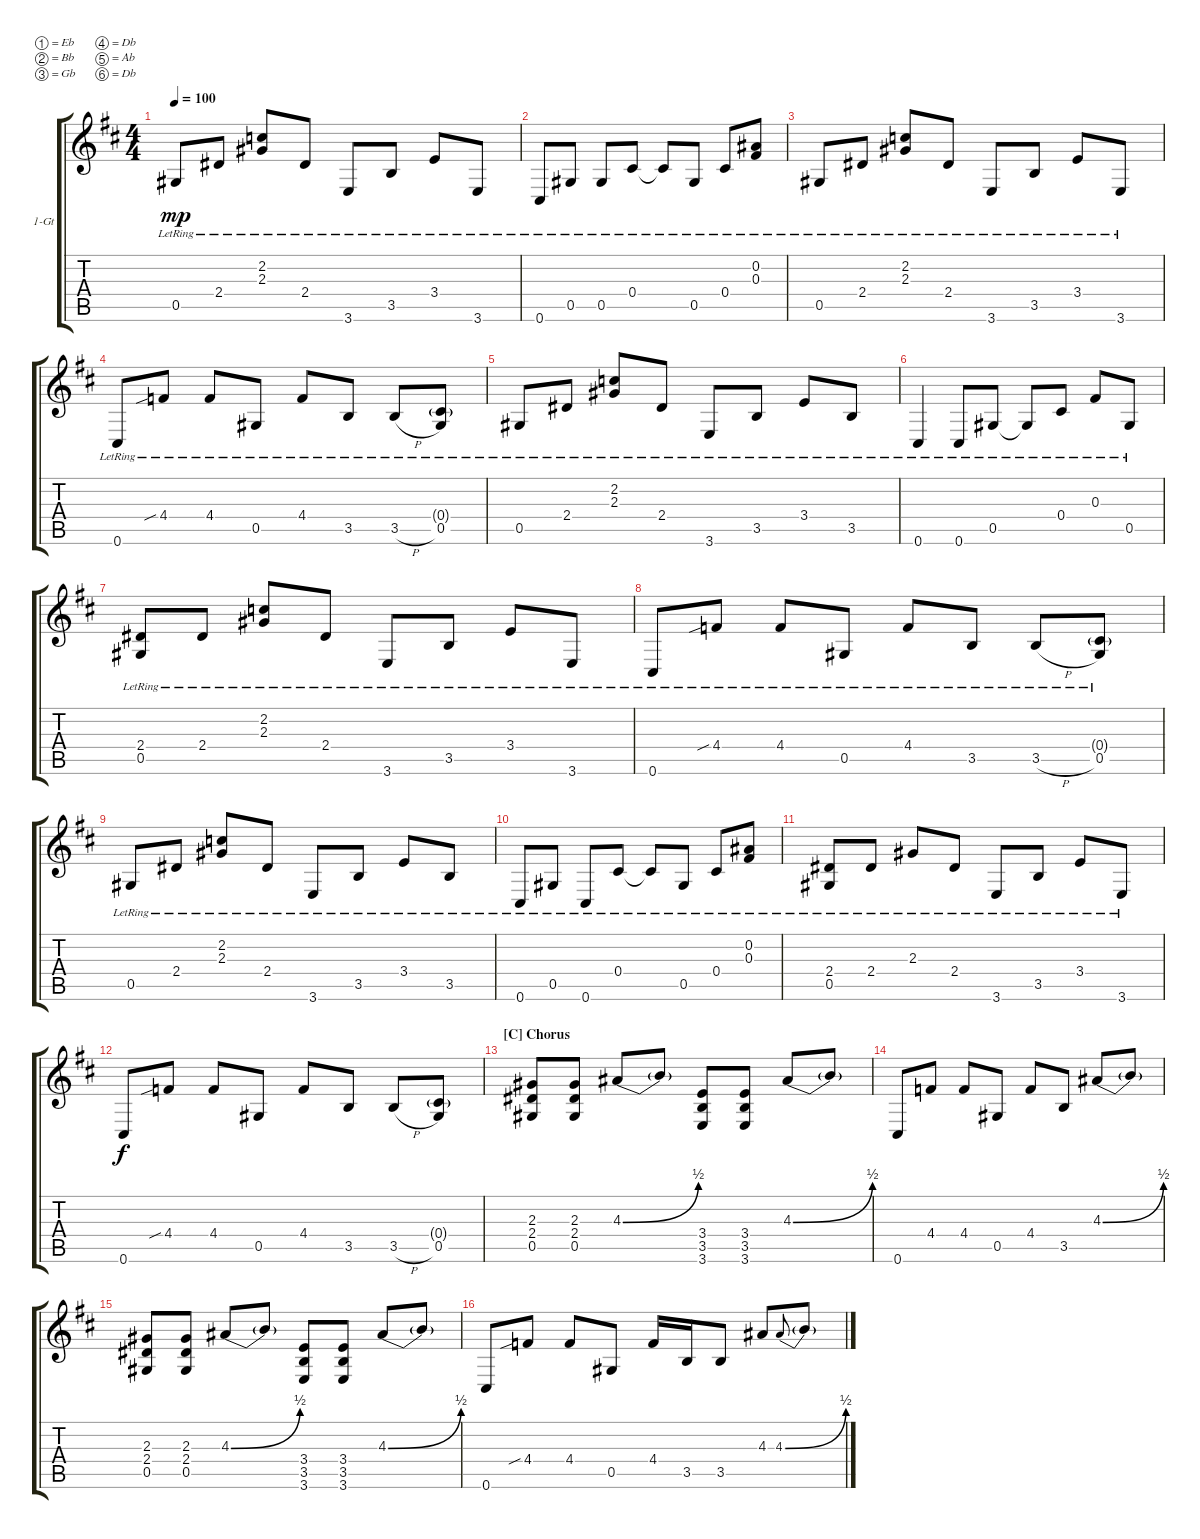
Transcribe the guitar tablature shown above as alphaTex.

\defaultSystemsLayout 4
\bracketExtendMode groupsimilarinstruments
\firstSystemTrackNameOrientation horizontal
\otherSystemsTrackNameOrientation horizontal
\track ("1 Guitar" "1-Gt") {instrument electricguitarclean}
\staff {score tabs}
\tuning (Eb4 Bb3 Gb3 Db3 Ab2 Db2)
\ts (4 4)
\tempo 100
\clef g2
\scale
1.06305
\ks d
0.5{lr}.8{dy mp} 2.4{lr}.8 (2.3{lr} 2.2{lr}).8 2.4{lr}.8 3.6{lr}.8 3.5{lr}.8 3.4{lr}.8 3.6{lr}.8 |
\scale
0.936948 0.6{lr}.8 0.5{lr}.8 0.5{lr}.8 0.4{lr}.8 0.4{lr t}.8 0.5{lr}.8 0.4{lr}.8 (0.2{lr} 0.3{lr}).8 |
\scale
1.06305 0.5{lr}.8 2.4{lr}.8 (2.3{lr} 2.2{lr}).8 2.4{lr}.8 3.6{lr}.8 3.5{lr}.8 3.4{lr}.8 3.6{lr}.8 |
\scale
0.936948 0.6{lr}.8 4.4{sib lr}.8 4.4{lr}.8 0.5{lr}.8 4.4{lr}.8 3.5{lr}.8 3.5{h lr}.8 (0.5{lr} 0.4{g lr}).8 |
\scale
1.06305 0.5{lr}.8 2.4{lr}.8 (2.3{lr} 2.2{lr}).8 2.4{lr}.8 3.6{lr}.8 3.5{lr}.8 3.4{lr}.8 3.5{lr}.8 |
\scale
0.936948 0.6{lr}.4 0.6{lr}.8 0.5{lr}.8 0.5{lr t}.8 0.4{lr}.8 0.3{lr}.8 0.5{lr}.8 |
\scale
1.06305 (0.5{lr} 2.4{lr}).8 2.4{lr}.8 (2.3{lr} 2.2{lr}).8 2.4{lr}.8 3.6{lr}.8 3.5{lr}.8 3.4{lr}.8 3.6{lr}.8 |
\scale
0.936948 0.6{lr}.8 4.4{sib lr}.8 4.4{lr}.8 0.5{lr}.8 4.4{lr}.8 3.5{lr}.8 3.5{h lr}.8 (0.5{lr} 0.4{g lr}).8 |
\scale
1.06305 0.5{lr}.8 2.4{lr}.8 (2.3{lr} 2.2{lr}).8 2.4{lr}.8 3.6{lr}.8 3.5{lr}.8 3.4{lr}.8 3.5{lr}.8 |
\scale
0.936948 0.6{lr}.8 0.5{lr}.8 0.6{lr}.8 0.4{lr}.8 0.4{lr t}.8 0.5{lr}.8 0.4{lr}.8 (0.3{lr} 0.2{lr}).8 |
\scale
1.06305 (0.5{lr} 2.4{lr}).8 2.4{lr}.8 2.3{lr}.8 2.4{lr}.8 3.6{lr}.8 3.5{lr}.8 3.4{lr}.8 3.6{lr}.8 |
\scale
0.936948 0.6.8{dy f} 4.4{sib}.8 4.4.8 0.5.8 4.4.8 3.5.8 3.5{h}.8 (0.5 0.4{g}).8 |
\section ("C" "Chorus")
\scale
1.06305 (0.5 2.4 2.3).8 (0.5 2.4 2.3).8 4.3{be (bend 0 0 16.2 2)}.8 4.3{t}.8 (3.6 3.5 3.4).8 (3.6 3.5 3.4).8 4.3{be (bend 0 0 15 2)}.8 4.3{t}.8 |
\scale
0.936948 0.6.8 4.4.8 4.4.8 0.5.8 4.4.8 3.5.8 4.3{be (bend 0 0 16.2 2)}.8 4.3{t}.8 |
\scale
1.06305 (0.5 2.4 2.3).8 (0.5 2.4 2.3).8 4.3{be (bend 0 0 16.2 2)}.8 4.3{t}.8 (3.6 3.5 3.4).8 (3.6 3.5 3.4).8 4.3{be (bend 0 0 15 2)}.8 4.3{t}.8 |
\scale
0.936948 0.6.8 4.4{sib}.8 4.4.8 0.5.8 4.4.16 3.5.16 3.5.8 4.3.8 4.3{be (bend 0 0 15.6 2)}.8{gr onbeat} 4.3{t}.8
